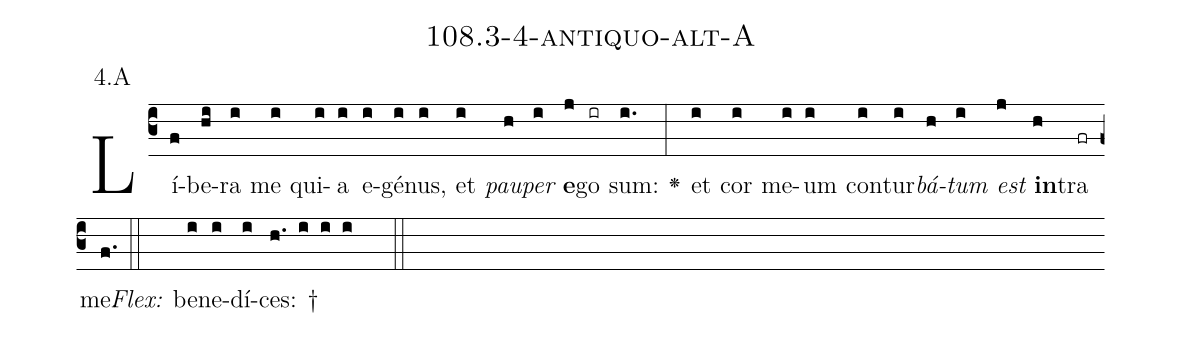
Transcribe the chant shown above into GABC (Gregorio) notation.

name: 108.3-4-antiquo-alt-A;
annotation: 4.A;
%%
(c3)Lí(f)be(hi)ra(i) me(i) qui(i)a(i) e(i)gé(i)nus,(i) et(i) <i>pau</i>(h)<i>per</i>(i) <b>e</b>(j)go(ir) sum:(i.) <v>\greheightstar</v>(:) et(i) cor(i) me(i)um(i) con(i)tur(i)<i>bá</i>(h)<i>tum</i>(i) <i>est</i>(j) <b>in</b>(h)tra(fr) me.(f.) (::)
<i>Flex:</i>()  be(i)ne(i)dí(i)ces: †(h. i i i  ::)

%E(i) u(h) o(i) u(j) a(h) e.(f.) (::)
